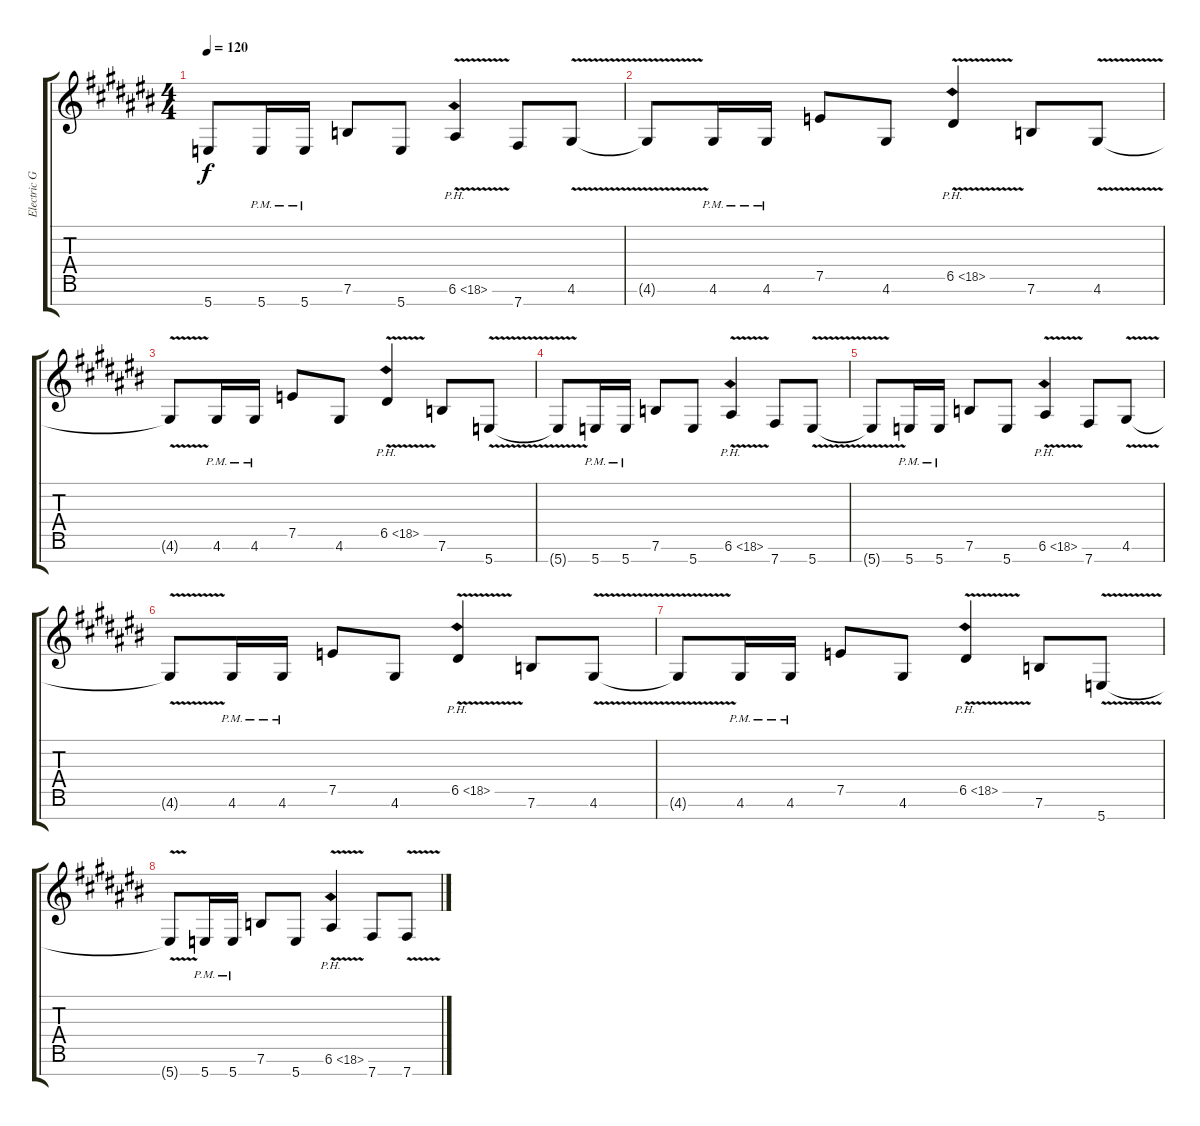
\track ("Electric Guitar 3" "Electric G") {instrument distortionguitar}
\staff {score tabs}
\tuning (E4 B3 G3 D3 A2 E2 B1) {hide}
\ts (4 4)
\tempo 120
\clef g2
\ks c#
5.7{t}.8{dy f} 5.7{pm}.16 5.7{pm}.16 7.6.8 5.7.8 6.6{ph 12 v}.4 7.7.8 4.6{v}.8 |
4.6{t}.8 4.6{pm}.16 4.6{pm}.16 7.5.8 4.6.8 6.5{ph 12 v}.4 7.6.8 4.6{v}.8 |
4.6{t}.8 4.6{pm}.16 4.6{pm}.16 7.5.8 4.6.8 6.5{ph 12 v}.4 7.6.8 5.7{v}.8 |
5.7{t}.8 5.7{pm}.16 5.7{pm}.16 7.6.8 5.7.8 6.6{ph 12 v}.4 7.7.8 5.7{v}.8 |
5.7{t}.8 5.7{pm}.16 5.7{pm}.16 7.6.8 5.7.8 6.6{ph 12 v}.4 7.7.8 4.6{v}.8 |
4.6{t}.8 4.6{pm}.16 4.6{pm}.16 7.5.8 4.6.8 6.5{ph 12 v}.4 7.6.8 4.6{v}.8 |
4.6{t}.8 4.6{pm}.16 4.6{pm}.16 7.5.8 4.6.8 6.5{ph 12 v}.4 7.6.8 5.7{v}.8 |
5.7{t}.8 5.7{pm}.16 5.7{pm}.16 7.6.8 5.7.8 6.6{ph 12 v}.4 7.7.8 7.7{v}.8
